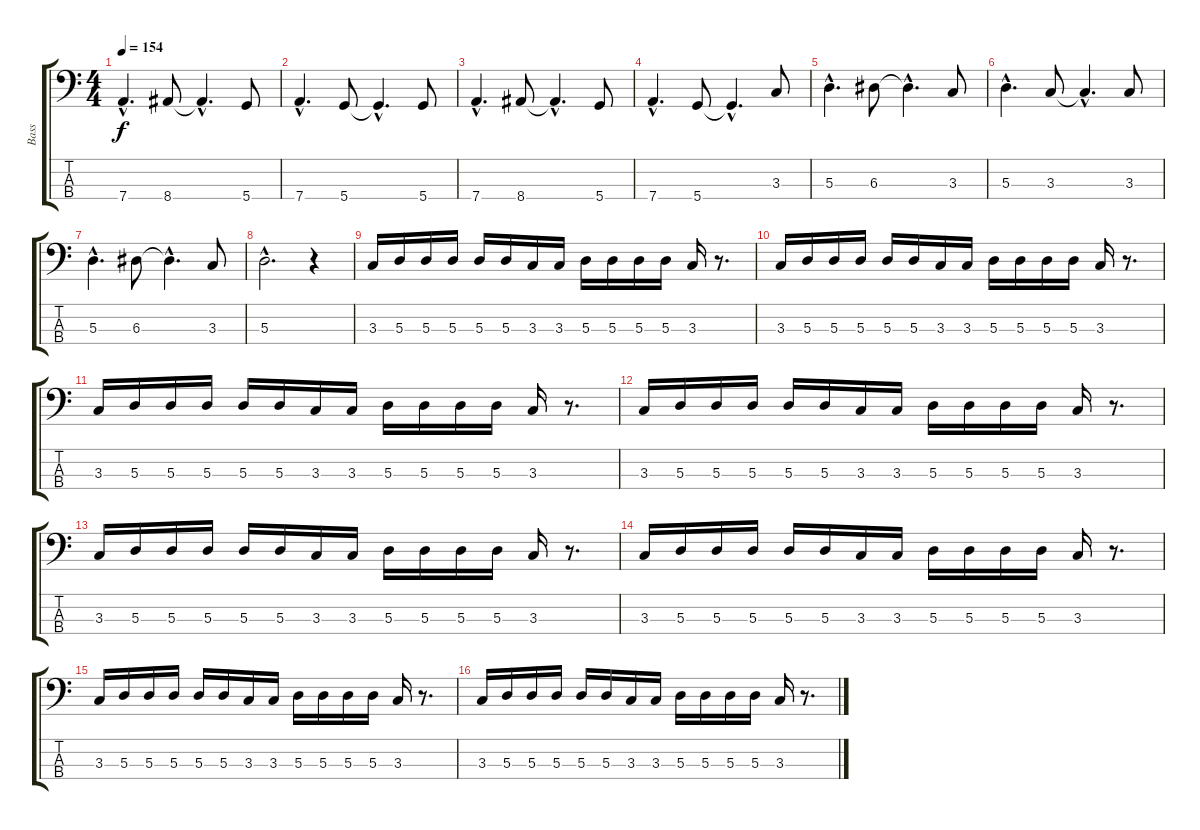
\track ("Bass" "Bass") {instrument synthbass2}
\staff {score tabs}
\tuning (G2 D2 A1 D1) {hide}
\ts (4 4)
\tempo 154
\clef f4
\ks c
7.4{hac}.4{d dy f} 8.4.8 8.4{hac t}.4{d} 5.4.8 |
7.4{hac}.4{d} 5.4.8 5.4{hac t}.4{d} 5.4.8 |
7.4{hac}.4{d} 8.4.8 8.4{hac t}.4{d} 5.4.8 |
7.4{hac}.4{d} 5.4.8 5.4{hac t}.4{d} 3.3.8 |
5.3{hac}.4{d} 6.3.8 6.3{hac t}.4{d} 3.3.8 |
5.3{hac}.4{d} 3.3.8 3.3{hac t}.4{d} 3.3.8 |
5.3{hac}.4{d} 6.3.8 6.3{hac t}.4{d} 3.3.8 |
5.3{hac}.2{d} r.4 |
3.3.16 5.3.16 5.3.16 5.3.16 5.3.16 5.3.16 3.3.16 3.3.16 5.3.16 5.3.16 5.3.16 5.3.16 3.3.16 r.8{d} |
3.3.16 5.3.16 5.3.16 5.3.16 5.3.16 5.3.16 3.3.16 3.3.16 5.3.16 5.3.16 5.3.16 5.3.16 3.3.16 r.8{d} |
3.3.16 5.3.16 5.3.16 5.3.16 5.3.16 5.3.16 3.3.16 3.3.16 5.3.16 5.3.16 5.3.16 5.3.16 3.3.16 r.8{d} |
3.3.16 5.3.16 5.3.16 5.3.16 5.3.16 5.3.16 3.3.16 3.3.16 5.3.16 5.3.16 5.3.16 5.3.16 3.3.16 r.8{d} |
3.3.16 5.3.16 5.3.16 5.3.16 5.3.16 5.3.16 3.3.16 3.3.16 5.3.16 5.3.16 5.3.16 5.3.16 3.3.16 r.8{d} |
3.3.16 5.3.16 5.3.16 5.3.16 5.3.16 5.3.16 3.3.16 3.3.16 5.3.16 5.3.16 5.3.16 5.3.16 3.3.16 r.8{d} |
3.3.16 5.3.16 5.3.16 5.3.16 5.3.16 5.3.16 3.3.16 3.3.16 5.3.16 5.3.16 5.3.16 5.3.16 3.3.16 r.8{d} |
3.3.16 5.3.16 5.3.16 5.3.16 5.3.16 5.3.16 3.3.16 3.3.16 5.3.16 5.3.16 5.3.16 5.3.16 3.3.16 r.8{d}
